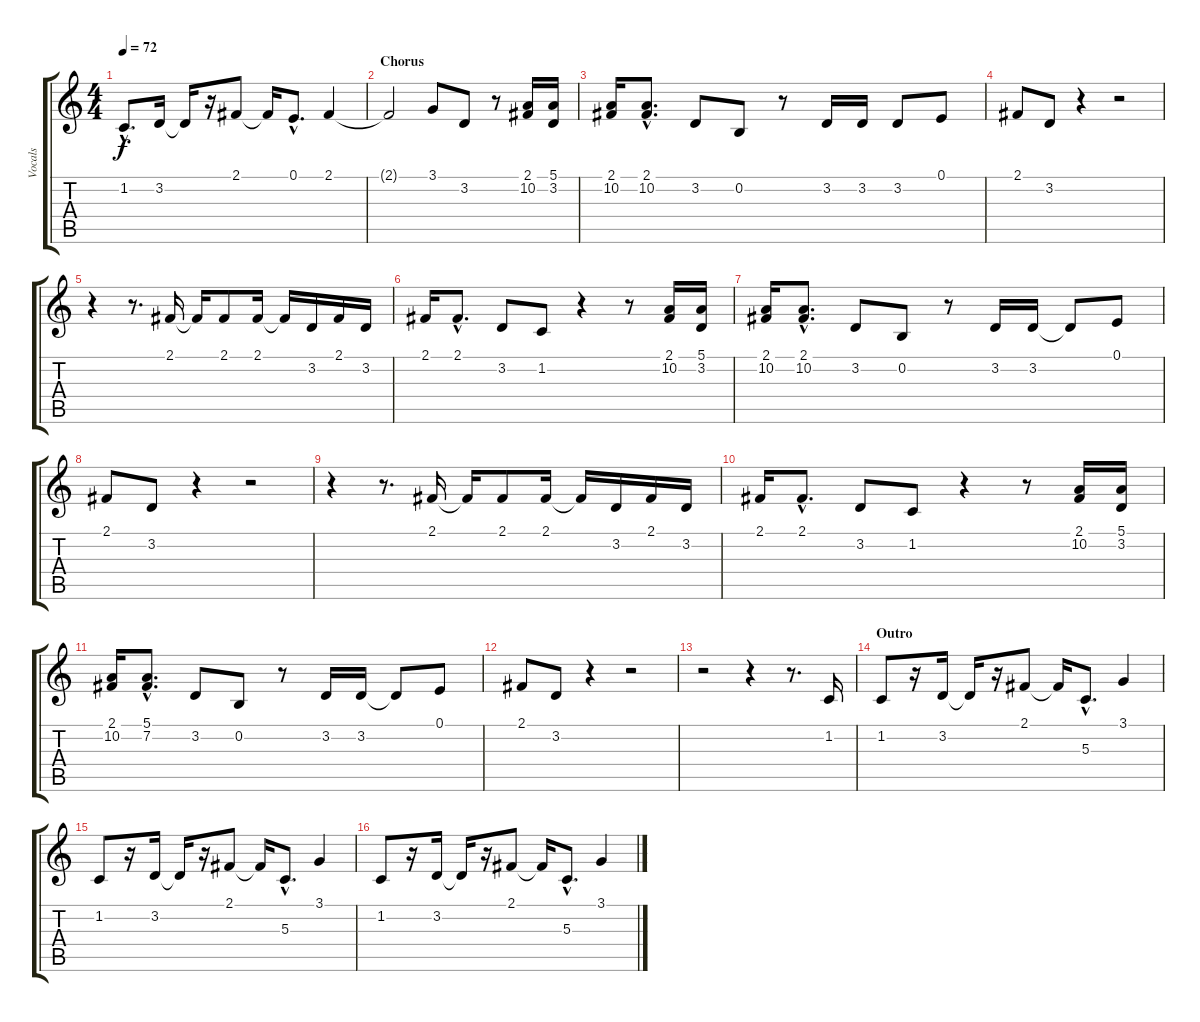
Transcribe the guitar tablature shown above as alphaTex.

\track ("Vocals" "Vocals") {instrument lead6voice}
\staff {score tabs}
\tuning (E4 B3 G3 D3 A2 E2) {hide}
\ts (4 4)
\tempo 72
\clef g2
\ks c
1.2{hac}.8{d dy f} 3.2.16 3.2{t}.16 r.16 2.1.8 2.1{t}.16 0.1{hac}.8{d} 2.1.4 |
\section ("" "Chorus")
2.1{t}.2 3.1.8 3.2.8 r.8 (2.1 10.2).16 (5.1 3.2).16 |
(2.1 10.2).16 (2.1{hac} 10.2{hac}).8{d} 3.2.8 0.2.8 r.8 3.2.16 3.2.16 3.2.8 0.1.8 |
2.1.8 3.2.8 r.4 r.2 |
r.4 r.8{d} 2.1.16 2.1{t}.16 2.1.8 2.1.16 2.1{t}.16 3.2.16 2.1.16 3.2.16 |
2.1.16 2.1{hac}.8{d} 3.2.8 1.2.8 r.4 r.8 (2.1 10.2).16 (5.1 3.2).16 |
(2.1 10.2).16 (2.1{hac} 10.2{hac}).8{d} 3.2.8 0.2.8 r.8 3.2.16 3.2.16 3.2{t}.8 0.1.8 |
2.1.8 3.2.8 r.4 r.2 |
r.4 r.8{d} 2.1.16 2.1{t}.16 2.1.8 2.1.16 2.1{t}.16 3.2.16 2.1.16 3.2.16 |
2.1.16 2.1{hac}.8{d} 3.2.8 1.2.8 r.4 r.8 (2.1 10.2).16 (5.1 3.2).16 |
(2.1 10.2).16 (5.1{hac} 7.2{hac}).8{d} 3.2.8 0.2.8 r.8 3.2.16 3.2.16 3.2{t}.8 0.1.8 |
2.1.8 3.2.8 r.4 r.2 |
r.2 r.4 r.8{d} 1.2.16 |
\section ("" "Outro")
1.2.8 r.16 3.2.16 3.2{t}.16 r.16 2.1.8 2.1{t}.16 5.3{hac}.8{d} 3.1.4 |
1.2.8 r.16 3.2.16 3.2{t}.16 r.16 2.1.8 2.1{t}.16 5.3{hac}.8{d} 3.1.4 |
1.2.8 r.16 3.2.16 3.2{t}.16 r.16 2.1.8 2.1{t}.16 5.3{hac}.8{d} 3.1.4
